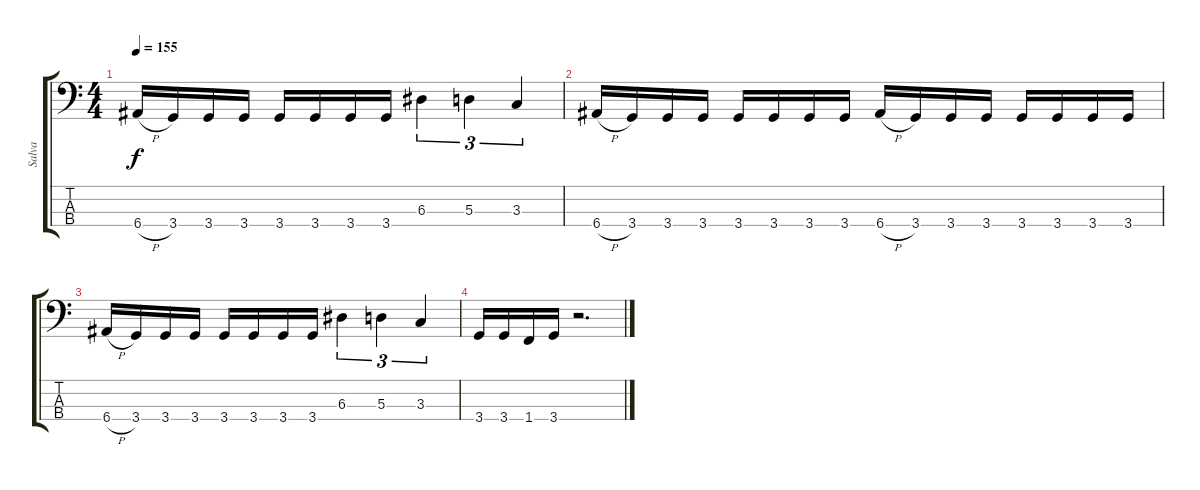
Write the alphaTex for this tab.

\track ("Salva" "Salva") {instrument electricbassfinger}
\staff {score tabs}
\tuning (G2 D2 A1 E1) {hide}
\ts (4 4)
\tempo 155
\clef f4
\ks c
6.4{h}.16{dy f} 3.4.16 3.4.16 3.4.16 3.4.16 3.4.16 3.4.16 3.4.16 6.3.4{tu (3 2)} 5.3.4{tu (3 2)} 3.3.4{tu (3 2)} |
6.4{h}.16{balance 12} 3.4.16 3.4.16 3.4.16 3.4.16 3.4.16 3.4.16 3.4.16 6.4{h}.16 3.4.16 3.4.16 3.4.16 3.4.16 3.4.16 3.4.16 3.4.16 |
6.4{h}.16 3.4.16 3.4.16 3.4.16 3.4.16 3.4.16 3.4.16 3.4.16 6.3.4{tu (3 2)} 5.3.4{tu (3 2)} 3.3.4{tu (3 2)} |
3.4.16 3.4.16 1.4.16 3.4.16 r.2{d}
